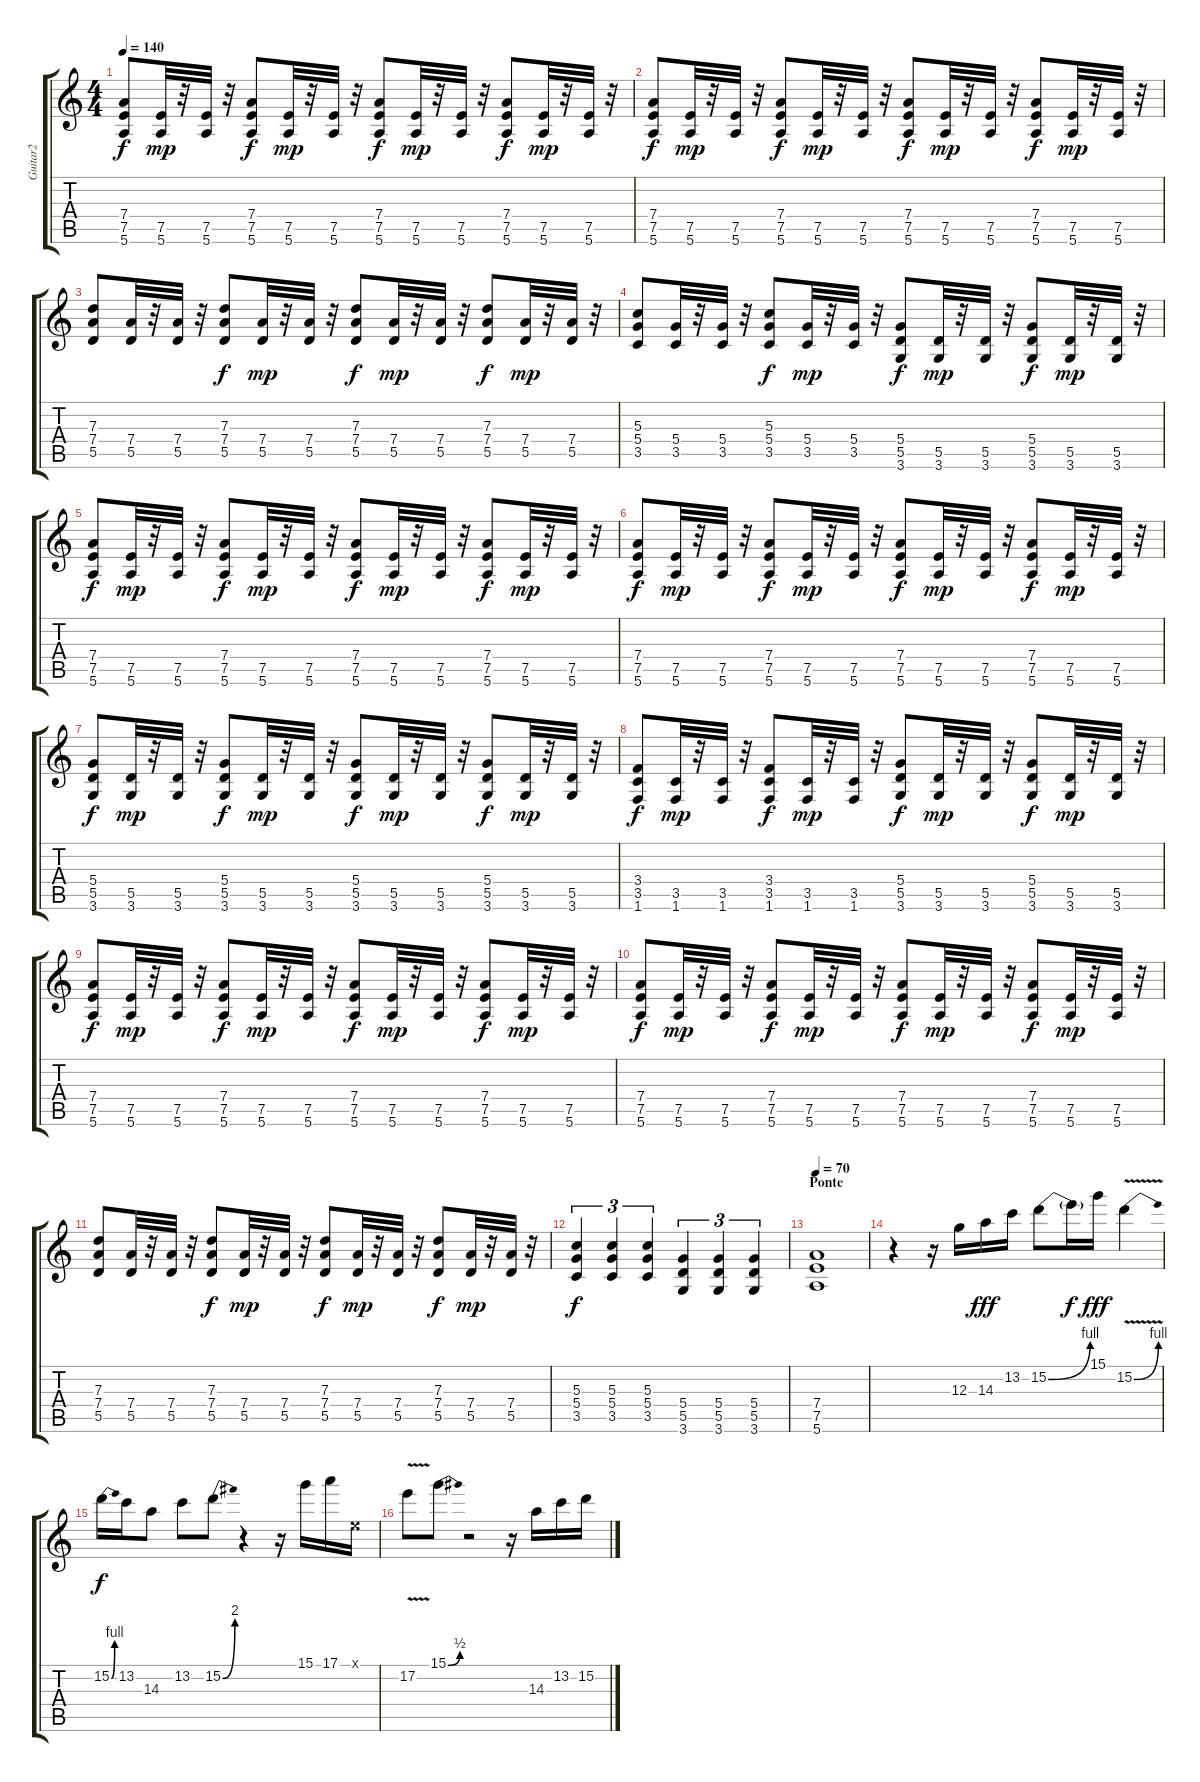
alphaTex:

\track ("Guitar2" "Guitar2") {instrument distortionguitar}
\staff {score tabs}
\tuning (E4 B3 G3 D3 A2 E2) {hide}
\ts (4 4)
\tempo 140
\clef g2
\ks c
(7.4 7.5 5.6).8{dy f} (7.5 5.6).32{dy mp} r.32 (7.5 5.6).32 r.32 (7.4 7.5 5.6).8{dy f} (7.5 5.6).32{dy mp} r.32 (7.5 5.6).32 r.32 (7.4 7.5 5.6).8{dy f} (7.5 5.6).32{dy mp} r.32 (7.5 5.6).32 r.32 (7.4 7.5 5.6).8{dy f} (7.5 5.6).32{dy mp} r.32 (7.5 5.6).32 r.32 |
(7.4 7.5 5.6).8{dy f} (7.5 5.6).32{dy mp} r.32 (7.5 5.6).32 r.32 (7.4 7.5 5.6).8{dy f} (7.5 5.6).32{dy mp} r.32 (7.5 5.6).32 r.32 (7.4 7.5 5.6).8{dy f} (7.5 5.6).32{dy mp} r.32 (7.5 5.6).32 r.32 (7.4 7.5 5.6).8{dy f} (7.5 5.6).32{dy mp} r.32 (7.5 5.6).32 r.32 |
(7.3 7.4 5.5).8 (7.4 5.5).32 r.32 (7.4 5.5).32 r.32 (7.3 7.4 5.5).8{dy f} (7.4 5.5).32{dy mp} r.32 (7.4 5.5).32 r.32 (7.3 7.4 5.5).8{dy f} (7.4 5.5).32{dy mp} r.32 (7.4 5.5).32 r.32 (7.3 7.4 5.5).8{dy f} (7.4 5.5).32{dy mp} r.32 (7.4 5.5).32 r.32 |
(5.3 5.4 3.5).8 (5.4 3.5).32 r.32 (5.4 3.5).32 r.32 (5.3 5.4 3.5).8{dy f} (5.4 3.5).32{dy mp} r.32 (5.4 3.5).32 r.32 (5.4 5.5 3.6).8{dy f} (5.5 3.6).32{dy mp} r.32 (5.5 3.6).32 r.32 (5.4 5.5 3.6).8{dy f} (5.5 3.6).32{dy mp} r.32 (5.5 3.6).32 r.32 |
(7.4 7.5 5.6).8{dy f} (7.5 5.6).32{dy mp} r.32 (7.5 5.6).32 r.32 (7.4 7.5 5.6).8{dy f} (7.5 5.6).32{dy mp} r.32 (7.5 5.6).32 r.32 (7.4 7.5 5.6).8{dy f} (7.5 5.6).32{dy mp} r.32 (7.5 5.6).32 r.32 (7.4 7.5 5.6).8{dy f} (7.5 5.6).32{dy mp} r.32 (7.5 5.6).32 r.32 |
(7.4 7.5 5.6).8{dy f} (7.5 5.6).32{dy mp} r.32 (7.5 5.6).32 r.32 (7.4 7.5 5.6).8{dy f} (7.5 5.6).32{dy mp} r.32 (7.5 5.6).32 r.32 (7.4 7.5 5.6).8{dy f} (7.5 5.6).32{dy mp} r.32 (7.5 5.6).32 r.32 (7.4 7.5 5.6).8{dy f} (7.5 5.6).32{dy mp} r.32 (7.5 5.6).32 r.32 |
(5.4 5.5 3.6).8{dy f} (5.5 3.6).32{dy mp} r.32 (5.5 3.6).32 r.32 (5.4 5.5 3.6).8{dy f} (5.5 3.6).32{dy mp} r.32 (5.5 3.6).32 r.32 (5.4 5.5 3.6).8{dy f} (5.5 3.6).32{dy mp} r.32 (5.5 3.6).32 r.32 (5.4 5.5 3.6).8{dy f} (5.5 3.6).32{dy mp} r.32 (5.5 3.6).32 r.32 |
(3.4 3.5 1.6).8{dy f} (3.5 1.6).32{dy mp} r.32 (3.5 1.6).32 r.32 (3.4 3.5 1.6).8{dy f} (3.5 1.6).32{dy mp} r.32 (3.5 1.6).32 r.32 (5.4 5.5 3.6).8{dy f} (5.5 3.6).32{dy mp} r.32 (5.5 3.6).32 r.32 (5.4 5.5 3.6).8{dy f} (5.5 3.6).32{dy mp} r.32 (5.5 3.6).32 r.32 |
(7.4 7.5 5.6).8{dy f} (7.5 5.6).32{dy mp} r.32 (7.5 5.6).32 r.32 (7.4 7.5 5.6).8{dy f} (7.5 5.6).32{dy mp} r.32 (7.5 5.6).32 r.32 (7.4 7.5 5.6).8{dy f} (7.5 5.6).32{dy mp} r.32 (7.5 5.6).32 r.32 (7.4 7.5 5.6).8{dy f} (7.5 5.6).32{dy mp} r.32 (7.5 5.6).32 r.32 |
(7.4 7.5 5.6).8{dy f} (7.5 5.6).32{dy mp} r.32 (7.5 5.6).32 r.32 (7.4 7.5 5.6).8{dy f} (7.5 5.6).32{dy mp} r.32 (7.5 5.6).32 r.32 (7.4 7.5 5.6).8{dy f} (7.5 5.6).32{dy mp} r.32 (7.5 5.6).32 r.32 (7.4 7.5 5.6).8{dy f} (7.5 5.6).32{dy mp} r.32 (7.5 5.6).32 r.32 |
(7.3 7.4 5.5).8 (7.4 5.5).32 r.32 (7.4 5.5).32 r.32 (7.3 7.4 5.5).8{dy f} (7.4 5.5).32{dy mp} r.32 (7.4 5.5).32 r.32 (7.3 7.4 5.5).8{dy f} (7.4 5.5).32{dy mp} r.32 (7.4 5.5).32 r.32 (7.3 7.4 5.5).8{dy f} (7.4 5.5).32{dy mp} r.32 (7.4 5.5).32 r.32 |
(5.3 5.4 3.5).4{tu (3 2) dy f} (5.3 5.4 3.5).4{tu (3 2)} (5.3 5.4 3.5).4{tu (3 2)} (5.4 5.5 3.6).4{tu (3 2)} (5.4 5.5 3.6).4{tu (3 2)} (5.4 5.5 3.6).4{tu (3 2)} |
\section ("" "Ponte")
\tempo 70
(7.4 7.5 5.6).1 |
r.4{volume 10} r.16 12.3.16 14.3.16{dy fff} 13.2.16 15.2{be (bend 0 0 60 4)}.8 15.2{t}.16{dy f} 15.1.16{dy fff} 15.2{be (bend 0 0 60 4) v}.4 |
15.2{be (bend 0 0 60 4)}.16{dy f} 13.2.16 14.3.8 13.2.8 15.2{be (bend 0 0 60 8)}.8 r.4 r.16 15.1.16 17.1.16 0.1{x}.16 |
17.2{v}.8 15.1{be (bend 0 0 60 2)}.8 r.2 r.16 14.3.16 13.2.16 15.2.16
